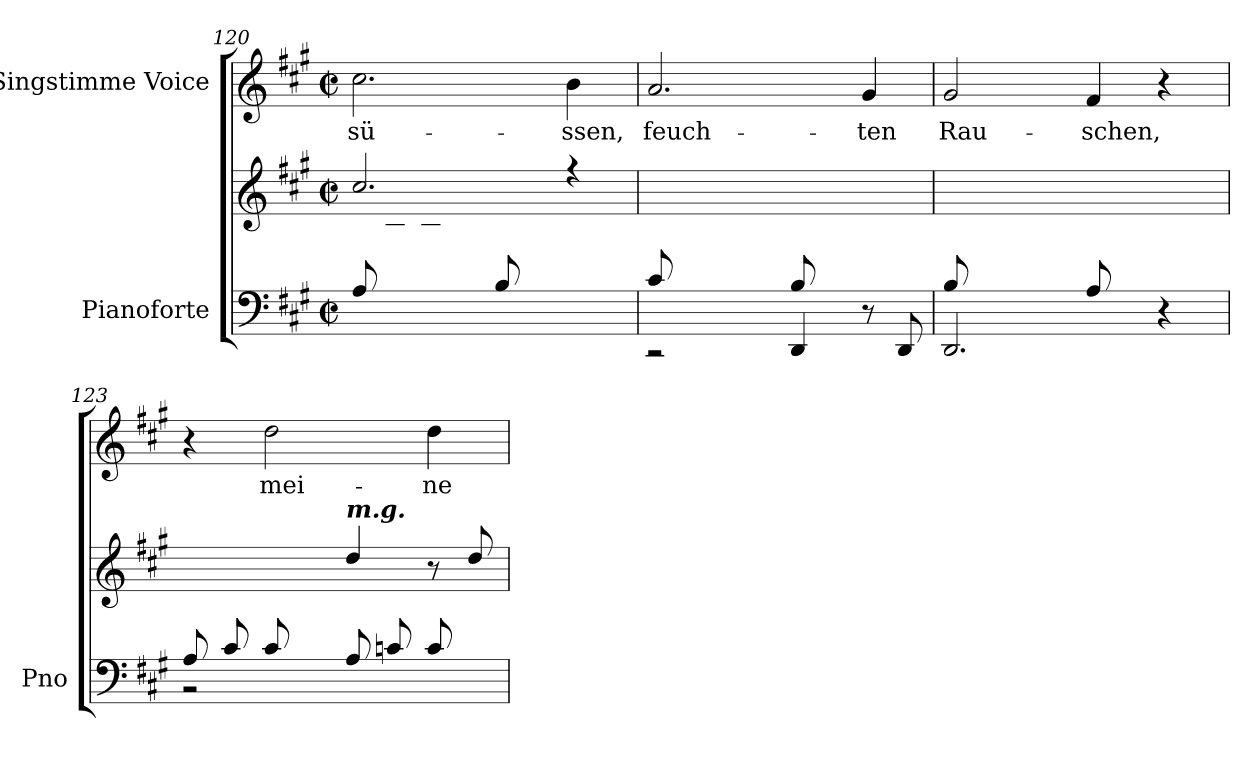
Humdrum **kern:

**kern	**kern	**kern	**text
*part2	*part2	*part1	*part1
*staff3	*staff2	*staff1	*staff1
*I"Pianoforte	*	*I"Singstimme Voice	*
*I'Pno	*	*	*
*clefF4	*clefG2	*clefG2	*
*k[f#c#g#]	*k[f#c#g#]	*k[f#c#g#]	*
*M2/2	*M2/2	*M2/2	*
*met(c|)	*met(c|)	*met(c|)	*
=120	=120	=120	=120
*	*^	*	*
8A/L	2.cc#/	8ryy	2.cc#\	sü-
4.ryy	.	8c#\	.	.
.	.	8c#\	.	.
.	.	8f#\J	.	.
8B/L	.	8ryy	.	.
4.ryy	.	8d\	.	.
.	4r	8d\	4b\	-ssen,
.	.	8g#\J	.	.
*	*v	*v	*	*
=121	=121	=121	=121
*^	*	*	*
8c#/L	2r	8ryy	2.a/	feuch-
4.ryy	.	8f#\	.	.
.	.	8f#\	.	.
.	.	8a\J	.	.
8B/L	4DD/	8ryy	.	.
4.ryy	.	8e#X\	.	.
.	8r	8e#\	4g#/	-ten
.	8DD/	8g#\J	.	.
=122	=122	=122	=122	=122
8B/L	2.DD/	8ryy	2g#/	Rau-
4.ryy	.	8e#X\	.	.
.	.	8e#\	.	.
.	.	8g#\J	.	.
8A/L	.	8ryy	4f#/	-schen,
4.ryy	.	8d\	.	.
.	4r	8d\	4r	.
.	.	8f#\J	.	.
=123	=123	=123	=123	=123
*	*	*^	*	*
8A/L	2r	4.ryy	2..ryy	4r	.
8c#/	.	.	.	.	.
8c#/	.	.	.	2dd\	mei-
8ryy	.	8f#\J	.	.	.
!	!	!LO:TX:Bi:t=m.g.	!	!	!
2ryy	8A/L	4dd/	.	.	.
.	8cn/	.	.	.	.
.	8c/	8r	.	4dd\	-ne
.	8ryy	8dd/	8f#\J	.	.
*v	*v	*	*	*	*
*	*v	*v	*	*
=	=	=	=
*-	*-	*-	*-
